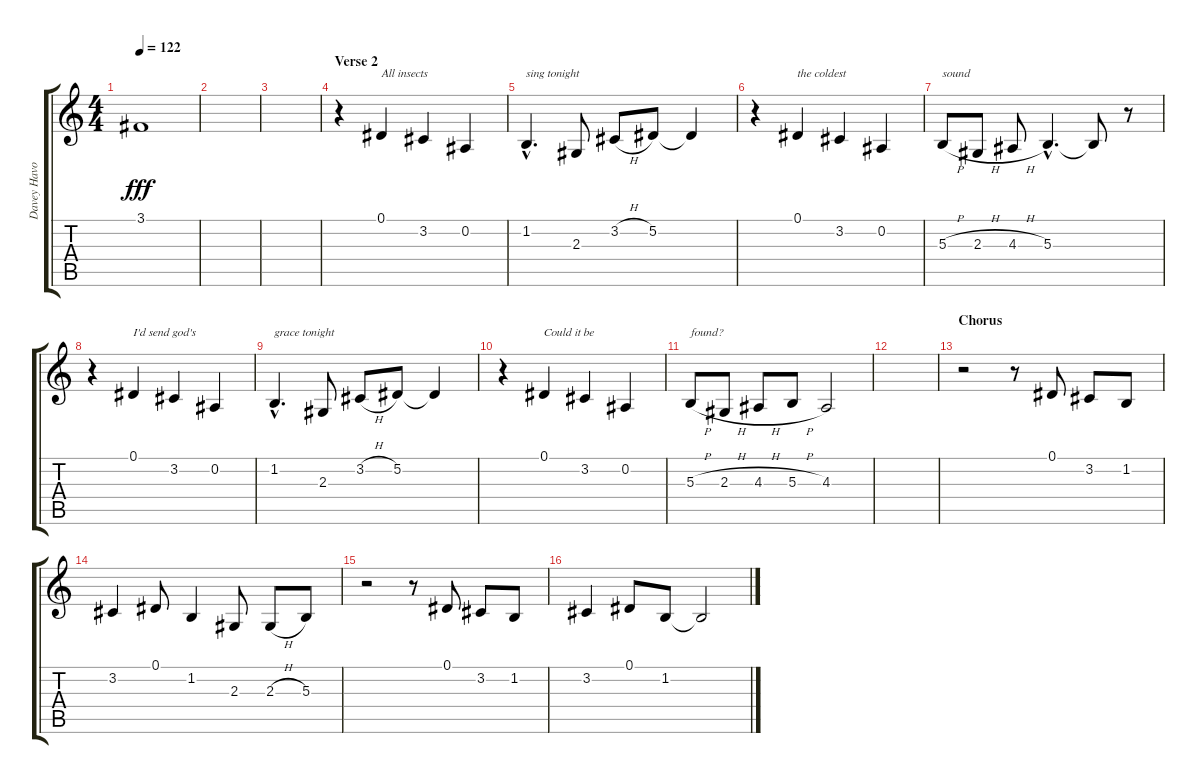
\track ("Davey Havok" "Davey Havo") {instrument trumpet}
\staff {score tabs}
\tuning (Eb4 Bb3 Gb3 Db3 Ab2 Eb2) {hide}
\ts (4 4)
\tempo 122
\clef g2
\ks c
3.1{t}.1{dy fff} |
|
|
\section ("" "Verse 2")
r.4 0.1.4{txt "All insects"} 3.2.4 0.2.4 |
1.2{hac}.4{d txt "sing tonight"} 2.3.8 3.2{h}.8 5.2.8 5.2{t}.4 |
r.4 0.1.4{txt "the coldest"} 3.2.4 0.2.4 |
5.3{h}.8{txt "sound"} 2.3{h}.8 4.3{h}.8 5.3{hac}.4{d} 5.3{t}.8 r.8 |
r.4 0.1.4{txt "I'd send god's"} 3.2.4 0.2.4 |
1.2{hac}.4{d txt "grace tonight"} 2.3.8 3.2{h}.8 5.2.8 5.2{t}.4 |
r.4 0.1.4{txt "Could it be"} 3.2.4 0.2.4 |
5.3{h}.8{txt "found?"} 2.3{h}.8 4.3{h}.8 5.3{h}.8 4.3.2 |
|
\section ("" "Chorus")
r.2 r.8 0.1.8 3.2.8 1.2.8 |
3.2.4 0.1.8 1.2.4 2.3.8 2.3{h}.8 5.3.8 |
r.2 r.8 0.1.8 3.2.8 1.2.8 |
3.2.4 0.1.8 1.2.8 1.2{t}.2
